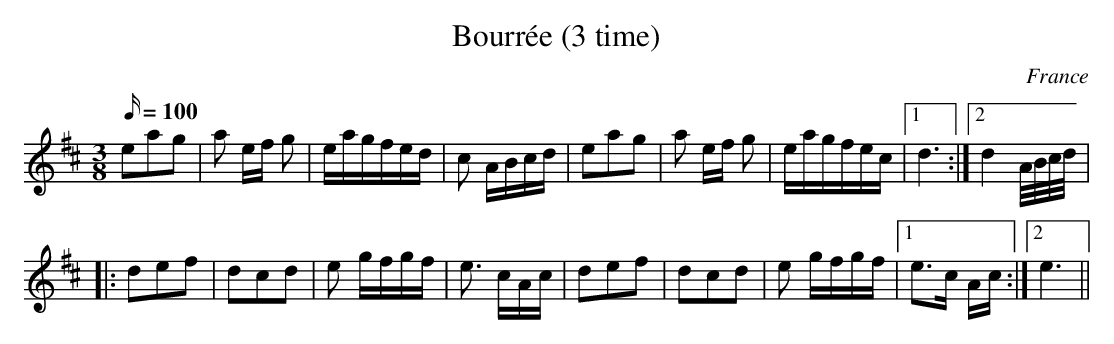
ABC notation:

X:1
T:Bourrée (3 time)
L:1/16
M:3/8
O:France
Q:100
K:D
e2a2g2|a2 ef g2|eagfed|c2 ABcd|e2a2g2|a2 ef g2|eagfec|1d6:|2d4 A/2B/2c/2d/2|
|:d2e2f2|d2c2d2|e2 gfgf|e3 cAc|d2e2f2|d2c2d2|e2 gfgf|1e3c Ac:|2e6||
